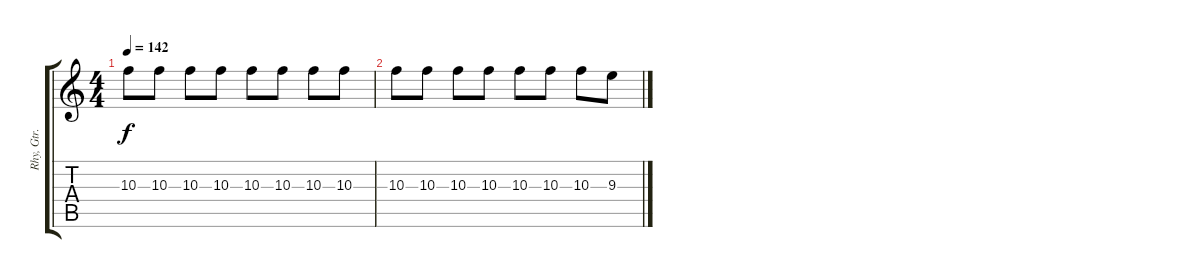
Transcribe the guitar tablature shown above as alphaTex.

\track ("Rhy, Gtr. 2" "Rhy, Gtr. ") {instrument distortionguitar}
\staff {score tabs}
\tuning (E4 B3 G3 D3 A2 E2) {hide}
\ts (4 4)
\tempo 142
\clef g2
\ks c
10.3.8{dy f} 10.3.8 10.3.8 10.3.8 10.3.8 10.3.8 10.3.8 10.3.8 |
10.3.8 10.3.8 10.3.8 10.3.8 10.3.8 10.3.8 10.3.8 9.3.8
